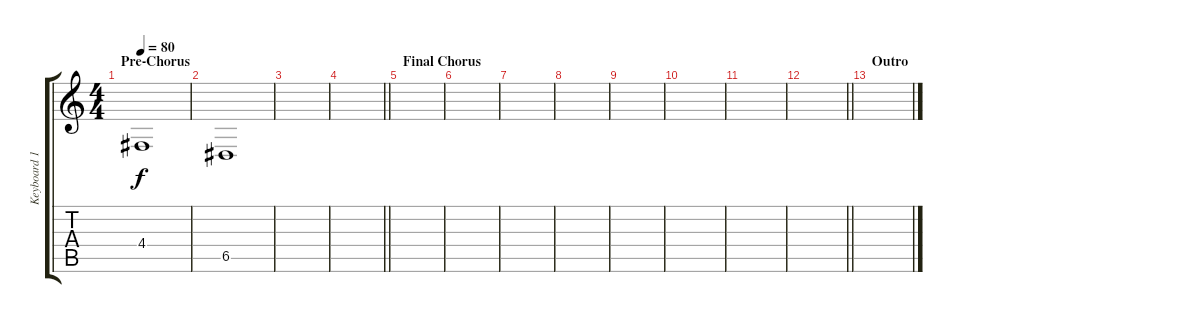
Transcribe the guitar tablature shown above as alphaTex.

\track ("Keyboard 1" "Keyboard 1") {instrument lead2sawtooth}
\staff {score tabs}
\tuning (E4 B3 G3 D3 A2 E2) {hide}
\ts (4 4)
\section ("" "Pre-Chorus")
\tempo 80
\clef g2
\ks c
4.4.1{dy f} |
6.5.1 |
|
\barLineRight lightlight
|
\section ("" "Final Chorus")
|
|
|
|
|
|
|
\barLineRight lightlight
|
\section ("" "Outro")
